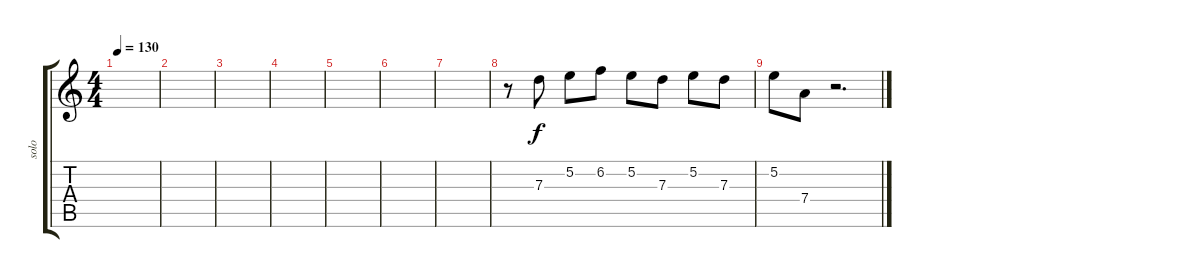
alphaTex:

\track ("solo" "solo") {instrument acousticguitarnylon}
\staff {score tabs}
\tuning (E4 B3 G3 D3 A2 E2) {hide}
\ts (4 4)
\tempo 130
\clef g2
\ks c
|
|
|
|
|
|
|
r.8 7.3.8 5.2.8 6.2.8 5.2.8 7.3.8 5.2.8 7.3.8 |
5.2.8 7.4.8 r.2{d}
